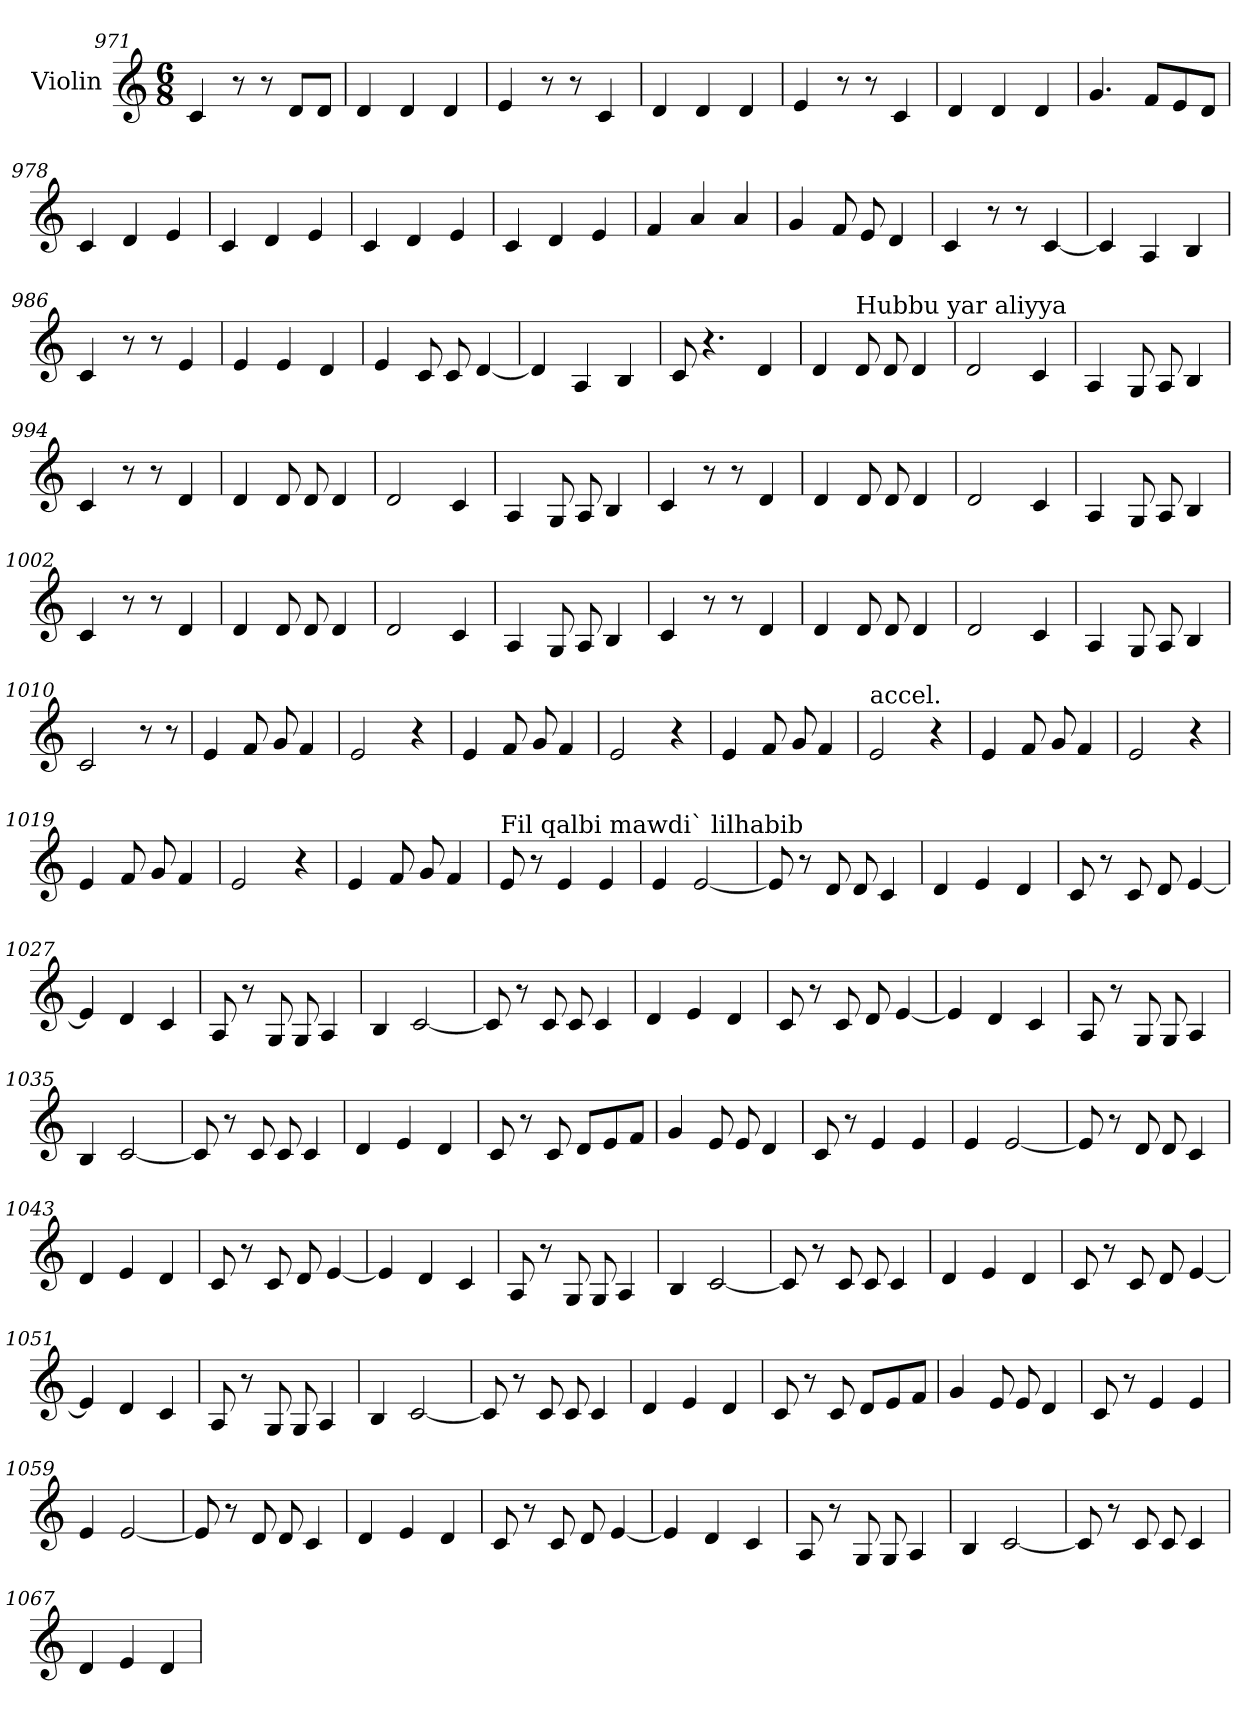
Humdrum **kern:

**kern
*part1
*staff1
*I"Violin
*clefG2
*k[]
*C:
*M6/8
=971
4c/
8r
8r
8d/L
8d/J
=972
4d/
4d/
4d/
=973
4e/
8r
8r
4c/
!!LO:PB:g=z
=974
4d/
4d/
4d/
=975
4e/
8r
8r
4c/
=976
4d/
4d/
4d/
!!LO:PB:g=z
=977
4.g/
8f/L
8e/
8d/J
=978
4c/
4d/
4e/
=979
4c/
4d/
4e/
=980
4c/
4d/
4e/
!!LO:PB:g=z
=981
4c/
4d/
4e/
=982
4f/
4a/
4a/
=983
4g/
8f/
8e/
4d/
!!LO:PB:g=z
=984
4c/
8r
8r
[4c/
=985
4c/]
4A/
4B/
=986
4c/
8r
8r
4e/
=987
4e/
4e/
4d/
!!LO:PB:g=z
=988
4e/
8c/
8c/
[4d/
=989
4d/]
4A/
4B/
=990
8c/
4.r
4d/
!!LO:PB:g=z
=991
4d/
!LO:TX:a:t=Hubbu yar aliyya
8d/
8d/
4d/
=992
2d/
4c/
=993
4A/
8G/
8A/
4B/
=994
4c/
8r
8r
4d/
!!LO:PB:g=z
=995
4d/
8d/
8d/
4d/
=996
2d/
4c/
=997
4A/
8G/
8A/
4B/
!!LO:PB:g=z
=998
4c/
8r
8r
4d/
=999
4d/
8d/
8d/
4d/
=1000
2d/
4c/
=1001
4A/
8G/
8A/
4B/
!!LO:PB:g=z
=1002
4c/
8r
8r
4d/
=1003
4d/
8d/
8d/
4d/
!!LO:PB:g=z
=1004
2d/
4c/
=1005
4A/
8G/
8A/
4B/
=1006
4c/
8r
8r
4d/
=1007
4d/
8d/
8d/
4d/
=1008
2d/
4c/
!!LO:PB:g=z
=1009
4A/
8G/
8A/
4B/
=1010
2c/
8r
8r
=1011
4e/
8f/
8g/
4f/
!!LO:PB:g=z
=1012
2e/
4r
=1013
4e/
8f/
8g/
4f/
=1014
2e/
4r
=1015
4e/
8f/
8g/
4f/
=1016
!LO:TX:a:t=accel.
2e/
4r
=1017
4e/
8f/
8g/
4f/
=1018
2e/
4r
!!LO:PB:g=z
=1019
4e/
8f/
8g/
4f/
=1020
2e/
4r
=1021
4e/
8f/
8g/
4f/
=1022
*MM170
!LO:TX:a:t=Fil qalbi mawdi` lilhabib
8e/
8r
4e/
4e/
!!LO:PB:g=z
=1023
4e/
[2e/
=1024
8e/]
8r
8d/
8d/
4c/
=1025
4d/
4e/
4d/
!!LO:PB:g=z
=1026
8c/
8r
8c/
8d/
[4e/
=1027
4e/]
4d/
4c/
=1028
8A/
8r
8G/
8G/
4A/
=1029
4B/
[2c/
!!LO:PB:g=z
=1030
8c/]
8r
8c/
8c/
4c/
=1031
4d/
4e/
4d/
!!LO:PB:g=z
=1032
8c/
8r
8c/
8d/
[4e/
=1033
4e/]
4d/
4c/
=1034
8A/
8r
8G/
8G/
4A/
=1035
4B/
[2c/
!!LO:PB:g=z
=1036
8c/]
8r
8c/
8c/
4c/
=1037
4d/
4e/
4d/
!!LO:PB:g=z
=1038
8c/
8r
8c/
8d/L
8e/
8f/J
=1039
4g/
8e/
8e/
4d/
=1040
8c/
8r
4e/
4e/
=1041
4e/
[2e/
!!LO:PB:g=z
=1042
8e/]
8r
8d/
8d/
4c/
=1043
4d/
4e/
4d/
!!LO:PB:g=z
=1044
8c/
8r
8c/
8d/
[4e/
=1045
4e/]
4d/
4c/
=1046
8A/
8r
8G/
8G/
4A/
=1047
4B/
[2c/
!!LO:PB:g=z
=1048
8c/]
8r
8c/
8c/
4c/
=1049
4d/
4e/
4d/
!!LO:PB:g=z
=1050
8c/
8r
8c/
8d/
[4e/
=1051
4e/]
4d/
4c/
=1052
8A/
8r
8G/
8G/
4A/
=1053
4B/
[2c/
!!LO:PB:g=z
=1054
8c/]
8r
8c/
8c/
4c/
=1055
4d/
4e/
4d/
!!LO:PB:g=z
=1056
8c/
8r
8c/
8d/L
8e/
8f/J
=1057
4g/
8e/
8e/
4d/
=1058
8c/
8r
4e/
4e/
=1059
4e/
[2e/
!!LO:PB:g=z
=1060
8e/]
8r
8d/
8d/
4c/
=1061
4d/
4e/
4d/
!!LO:PB:g=z
=1062
8c/
8r
8c/
8d/
[4e/
=1063
4e/]
4d/
4c/
=1064
8A/
8r
8G/
8G/
4A/
=1065
4B/
[2c/
=1066
8c/]
8r
8c/
8c/
4c/
=1067
4d/
4e/
4d/
=
*-
